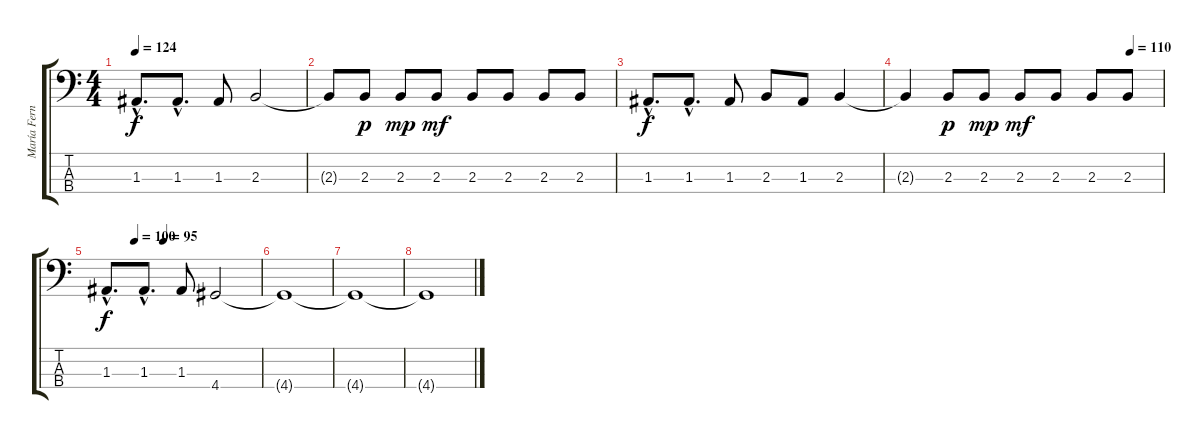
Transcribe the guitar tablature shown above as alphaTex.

\track ("María Fernanda (bajo)" "María Fern") {instrument electricbasspick}
\staff {score tabs}
\tuning (G2 D2 A1 E1) {hide}
\ts (4 4)
\tempo 124
\clef f4
\ks c
1.3{hac}.8{d dy f} 1.3{hac}.8{d} 1.3.8 2.3.2 |
2.3{t}.8 2.3.8{dy p} 2.3.8{dy mp} 2.3.8{dy mf} 2.3.8 2.3.8 2.3.8 2.3.8 |
1.3{hac}.8{d dy f} 1.3{hac}.8{d} 1.3.8 2.3.8 1.3.8 2.3.4 |
\tempo (110 0.875)
2.3{t}.4 2.3.8{dy p} 2.3.8{dy mp} 2.3.8{dy mf} 2.3.8 2.3.8 2.3.8 |
\tempo (100 0.1875)
\tempo (95 0.375)
1.3{hac}.8{d dy f} 1.3{hac}.8{d} 1.3.8 4.4.2 |
4.4{t}.1 |
4.4{t}.1 |
4.4{t}.1
